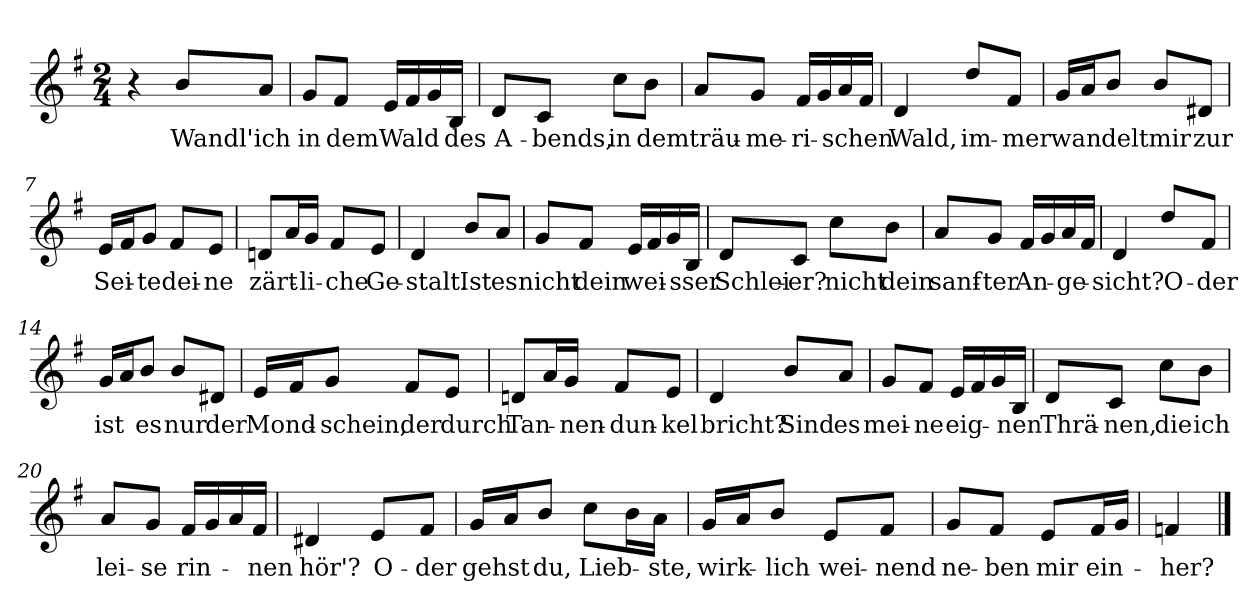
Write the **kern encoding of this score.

**kern	**text
*part1	*part1
*staff1	*staff1
*clefG2	*
*k[f#]	*
*M2/4	*
=1	=1
4r	.
!	!LO:LY:b
8b/L	Wandl'
!	!LO:LY:b
8a/J	ich
=2	=2
!	!LO:LY:b
8g/L	in
!	!LO:LY:b
8f#/J	dem
!	!LO:LY:b
16e/LL	Wald
16f#/	.
16g/	.
!	!LO:LY:b
16B/JJ	des
=3	=3
!	!LO:LY:b
8d/L	A-
!	!LO:LY:b
8c/J	-bends,
!	!LO:LY:b
8cc\L	in
!	!LO:LY:b
8b\J	dem
=4	=4
!	!LO:LY:b
8a/L	träu-
!	!LO:LY:b
8g/J	-me-
!	!LO:LY:b
16f#/LL	-ri-
16g/	.
!	!LO:LY:b
16a/	-schen
16f#/JJ	.
=5	=5
!	!LO:LY:b
4d/	Wald,
!	!LO:LY:b
8dd/L	im-
!	!LO:LY:b
8f#/J	-mer
=6	=6
!	!LO:LY:b
16g/LL	wan
16a/J	.
!	!LO:LY:b
8b/J	delt
!	!LO:LY:b
8b/L	mir
!	!LO:LY:b
8d#X/J	zur
=7	=7
!	!LO:LY:b
16e/LL	Sei-
16f#/J	.
!	!LO:LY:b
8g/J	-te
!	!LO:LY:b
8f#/L	dei-
!	!LO:LY:b
8e/J	-ne
!!LO:LB:g=z
=8	=8
!	!LO:LY:b
8dn/L	zärt-
16a/L	.
!	!LO:LY:b
16g/JJ	-li-
!	!LO:LY:b
8f#/L	-che
!	!LO:LY:b
8e/J	Ge-
=9	=9
!	!LO:LY:b
4d/	-stalt.
!	!LO:LY:b
8b/L	Ist
!	!LO:LY:b
8a/J	es
=10	=10
!	!LO:LY:b
8g/L	nicht
!	!LO:LY:b
8f#/J	dein
!	!LO:LY:b
16e/LL	wei-
16f#/	.
16g/	.
!	!LO:LY:b
16B/JJ	-sser
=11	=11
!	!LO:LY:b
8d/L	Schlei-
!	!LO:LY:b
8c/J	-er?
!	!LO:LY:b
8cc\L	nicht
!	!LO:LY:b
8b\J	dein
=12	=12
!	!LO:LY:b
8a/L	sanf-
!	!LO:LY:b
8g/J	-ter
!	!LO:LY:b
16f#/LL	An-
16g/	.
!	!LO:LY:b
16a/	-ge-
16f#/JJ	.
=13	=13
!	!LO:LY:b
4d/	-sicht?
!	!LO:LY:b
8dd/L	O-
!	!LO:LY:b
8f#/J	-der
!!LO:LB:g=z
=14	=14
!	!LO:LY:b
16g/LL	ist
16a/J	.
!	!LO:LY:b
8b/J	es
!	!LO:LY:b
8b/L	nur
!	!LO:LY:b
8d#X/J	der
=15	=15
!	!LO:LY:b
16e/LL	Mond-
16f#/J	.
!	!LO:LY:b
8g/J	-schein,
!	!LO:LY:b
8f#/L	der
!	!LO:LY:b
8e/J	durch
=16	=16
!	!LO:LY:b
8dn/L	Tan-
16a/L	.
!	!LO:LY:b
16g/JJ	-nen-
!	!LO:LY:b
8f#/L	-dun-
!	!LO:LY:b
8e/J	-kel
=17	=17
!	!LO:LY:b
4d/	bricht?
!	!LO:LY:b
8b/L	Sind
!	!LO:LY:b
8a/J	es
=18	=18
!	!LO:LY:b
8g/L	mei-
!	!LO:LY:b
8f#/J	-ne
!	!LO:LY:b
16e/LL	eig-
16f#/	.
16g/	.
!	!LO:LY:b
16B/JJ	-nen
=19	=19
!	!LO:LY:b
8d/L	Thrä-
!	!LO:LY:b
8c/J	-nen,
!	!LO:LY:b
8cc\L	die
!	!LO:LY:b
8b\J	ich
!!LO:LB:g=z
=20	=20
!	!LO:LY:b
8a/L	lei-
!	!LO:LY:b
8g/J	-se
!	!LO:LY:b
16f#/LL	rin-
16g/	.
16a/	.
!	!LO:LY:b
16f#/JJ	-nen
=21	=21
!	!LO:LY:b
4d#X/	hör'?
!	!LO:LY:b
8e/L	O-
!	!LO:LY:b
8f#/J	-der
=22	=22
!	!LO:LY:b
16g/LL	gehst
16a/J	.
!	!LO:LY:b
8b/J	du,
!	!LO:LY:b
8cc\L	Lieb-
16b\L	.
!	!LO:LY:b
16a\JJ	-ste,
=23	=23
!	!LO:LY:b
16g/LL	wirk-
16a/J	.
!	!LO:LY:b
8b/J	-lich
!	!LO:LY:b
8e/L	wei-
!	!LO:LY:b
8f#/J	-nend
=24	=24
!	!LO:LY:b
8g/L	ne-
!	!LO:LY:b
8f#/J	-ben
!	!LO:LY:b
8e/L	mir
!	!LO:LY:b
16f#/L	ein-
16g/JJ	.
=25	=25
!	!LO:LY:b
4fn/	-her?
==	==
*-	*-
